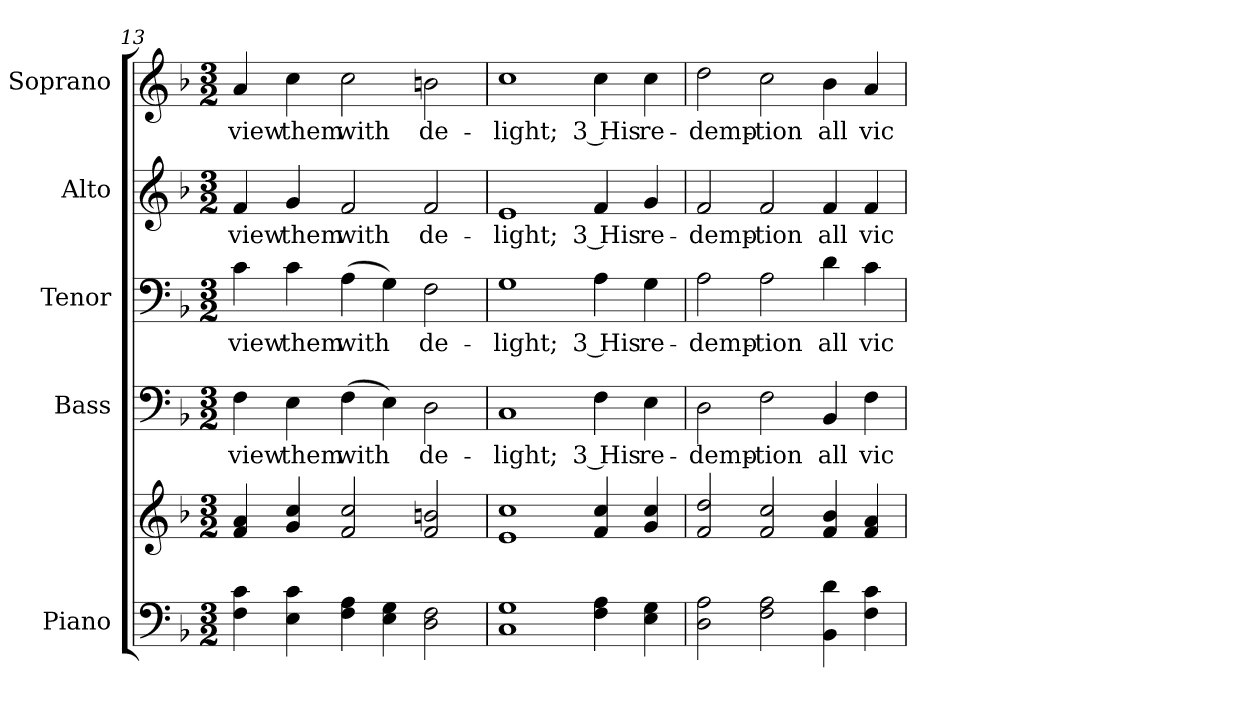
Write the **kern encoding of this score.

**kern	**kern	**kern	**text	**kern	**text	**kern	**text	**kern	**text
*part5	*part5	*part4	*part4	*part3	*part3	*part2	*part2	*part1	*part1
*staff6	*staff5	*staff4	*staff4	*staff3	*staff3	*staff2	*staff2	*staff1	*staff1
*I"Piano	*	*I"Bass	*	*I"Tenor	*	*I"Alto	*	*I"Soprano	*
*I'Pno.	*	*I'B.	*	*I'T.	*	*I'A.	*	*I'S.	*
!!LO:PB:g=z
*clefF4	*clefG2	*clefF4	*	*clefF4	*	*clefG2	*	*clefG2	*
*k[b-]	*k[b-]	*k[b-]	*	*k[b-]	*	*k[b-]	*	*k[b-]	*
*F:	*F:	*F:	*	*F:	*	*F:	*	*F:	*
*M3/2	*M3/2	*M3/2	*	*M3/2	*	*M3/2	*	*M3/2	*
=13	=13	=13	=13	=13	=13	=13	=13	=13	=13
!	!	!	!LO:LY:b:color=#000000	!	!	!	!	!	!
!	!	!	!	!	!LO:LY:b:color=#000000	!	!	!	!
!	!	!	!	!	!	!	!LO:LY:b:color=#000000	!	!
!	!	!	!	!	!	!	!	!	!LO:LY:b:color=#000000
4Fi\ 4ci	4fi/ 4ai	4Fi\	-view	4ci\	-view	4fi/	-view	4ai/	-view
!	!	!	!LO:LY:b:color=#000000	!	!	!	!	!	!
!	!	!	!	!	!LO:LY:b:color=#000000	!	!	!	!
!	!	!	!	!	!	!	!LO:LY:b:color=#000000	!	!
!	!	!	!	!	!	!	!	!	!LO:LY:b:color=#000000
4Ei\ 4ci	4gi/ 4cci	4Ei\	them	4ci\	them	4gi/	them	4cci\	them
!	!	!	!LO:LY:b:color=#000000	!	!	!	!	!	!
!	!	!	!	!	!LO:LY:b:color=#000000	!	!	!	!
!	!	!	!	!	!	!	!LO:LY:b:color=#000000	!	!
!	!	!	!	!	!	!	!	!	!LO:LY:b:color=#000000
4Fi\ 4Ai	2fi/ 2cci	(4Fi\	with	(4Ai\	with	2fi/	with	2cci\	with
4Ei\ 4Gi	.	4Ei\)	.	4Gi\)	.	.	.	.	.
!	!	!	!LO:LY:b:color=#000000	!	!	!	!	!	!
!	!	!	!	!	!LO:LY:b:color=#000000	!	!	!	!
!	!	!	!	!	!	!	!LO:LY:b:color=#000000	!	!
!	!	!	!	!	!	!	!	!	!LO:LY:b:color=#000000
2Di\ 2Fi	2fi/ 2bni	2Di\	de-	2Fi\	de-	2fi/	de-	2bni\	de-
=14	=14	=14	=14	=14	=14	=14	=14	=14	=14
!	!	!	!LO:LY:b:color=#000000	!	!	!	!	!	!
!	!	!	!	!	!LO:LY:b:color=#000000	!	!	!	!
!	!	!	!	!	!	!	!LO:LY:b:color=#000000	!	!
!	!	!	!	!	!	!	!	!	!LO:LY:b:color=#000000
1Ci 1Gi	1ei 1cci	1Ci	-light;	1Gi	-light;	1ei	-light;	1cci	-light;
!	!	!	!LO:LY:b:color=#000000	!	!	!	!	!	!
!	!	!	!	!	!LO:LY:b:color=#000000	!	!	!	!
!	!	!	!	!	!	!	!LO:LY:b:color=#000000	!	!
!	!	!	!	!	!	!	!	!	!LO:LY:b:color=#000000
4Fi\ 4Ai	4fi/ 4cci	4Fi\	3 His	4Ai\	3 His	4fi/	3 His	4cci\	3 His
!	!	!	!LO:LY:b:color=#000000	!	!	!	!	!	!
!	!	!	!	!	!LO:LY:b:color=#000000	!	!	!	!
!	!	!	!	!	!	!	!LO:LY:b:color=#000000	!	!
!	!	!	!	!	!	!	!	!	!LO:LY:b:color=#000000
4Ei\ 4Gi	4gi/ 4cci	4Ei\	re-	4Gi\	re-	4gi/	re-	4cci\	re-
!!LO:LB:g=z
=15	=15	=15	=15	=15	=15	=15	=15	=15	=15
!	!	!	!LO:LY:b:color=#000000	!	!	!	!	!	!
!	!	!	!	!	!LO:LY:b:color=#000000	!	!	!	!
!	!	!	!	!	!	!	!LO:LY:b:color=#000000	!	!
!	!	!	!	!	!	!	!	!	!LO:LY:b:color=#000000
2Di\ 2Ai	2fi/ 2ddi	2Di\	-demp-	2Ai\	-demp-	2fi/	-demp-	2ddi\	-demp-
!	!	!	!LO:LY:b:color=#000000	!	!	!	!	!	!
!	!	!	!	!	!LO:LY:b:color=#000000	!	!	!	!
!	!	!	!	!	!	!	!LO:LY:b:color=#000000	!	!
!	!	!	!	!	!	!	!	!	!LO:LY:b:color=#000000
2Fi\ 2Ai	2fi/ 2cci	2Fi\	-tion	2Ai\	-tion	2fi/	-tion	2cci\	-tion
!	!	!	!LO:LY:b:color=#000000	!	!	!	!	!	!
!	!	!	!	!	!LO:LY:b:color=#000000	!	!	!	!
!	!	!	!	!	!	!	!LO:LY:b:color=#000000	!	!
!	!	!	!	!	!	!	!	!	!LO:LY:b:color=#000000
4BB-i\ 4di	4fi/ 4b-i	4BB-i/	all	4di\	all	4fi/	all	4b-i\	all
!	!	!	!LO:LY:b:color=#000000	!	!	!	!	!	!
!	!	!	!	!	!LO:LY:b:color=#000000	!	!	!	!
!	!	!	!	!	!	!	!LO:LY:b:color=#000000	!	!
!	!	!	!	!	!	!	!	!	!LO:LY:b:color=#000000
4Fi\ 4ci	4fi/ 4ai	4Fi\	vic-	4ci\	vic-	4fi/	vic-	4ai/	vic-
=	=	=	=	=	=	=	=	=	=
*-	*-	*-	*-	*-	*-	*-	*-	*-	*-
